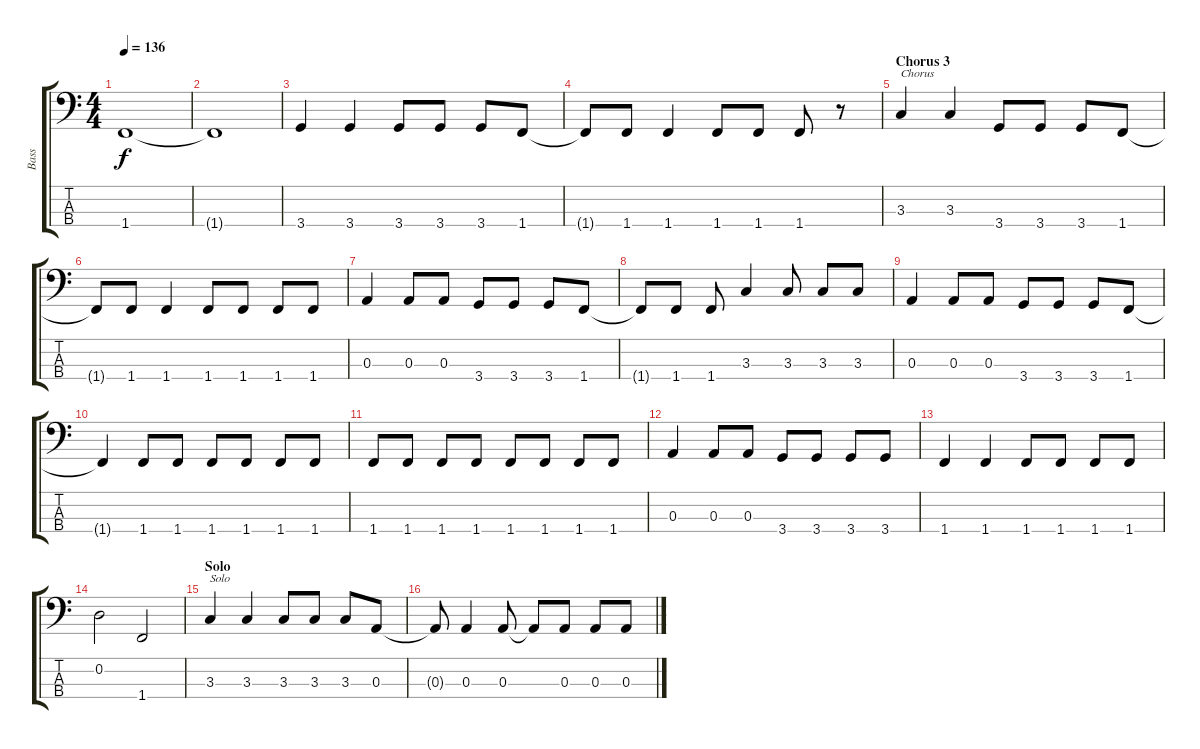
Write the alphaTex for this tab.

\track ("Bass" "Bass") {instrument electricbasspick}
\staff {score tabs}
\tuning (G2 D2 A1 E1) {hide}
\ts (4 4)
\tempo 136
\clef f4
\ks c
1.4.1{dy f} |
1.4{t}.1 |
3.4.4 3.4.4 3.4.8 3.4.8 3.4.8 1.4.8 |
1.4{t}.8 1.4.8 1.4.4 1.4.8 1.4.8 1.4.8 r.8 |
\section ("" "Chorus 3")
3.3.4{txt "Chorus"} 3.3.4 3.4.8 3.4.8 3.4.8 1.4.8 |
1.4{t}.8 1.4.8 1.4.4 1.4.8 1.4.8 1.4.8 1.4.8 |
0.3.4 0.3.8 0.3.8 3.4.8 3.4.8 3.4.8 1.4.8 |
1.4{t}.8 1.4.8 1.4.8 3.3.4 3.3.8 3.3.8 3.3.8 |
0.3.4 0.3.8 0.3.8 3.4.8 3.4.8 3.4.8 1.4.8 |
1.4{t}.4 1.4.8 1.4.8 1.4.8 1.4.8 1.4.8 1.4.8 |
1.4.8 1.4.8 1.4.8 1.4.8 1.4.8 1.4.8 1.4.8 1.4.8 |
0.3.4 0.3.8 0.3.8 3.4.8 3.4.8 3.4.8 3.4.8 |
1.4.4 1.4.4 1.4.8 1.4.8 1.4.8 1.4.8 |
0.2.2 1.4.2 |
\section ("" "Solo")
3.3.4{txt "Solo"} 3.3.4 3.3.8 3.3.8 3.3.8 0.3.8 |
0.3{t}.8 0.3.4 0.3.8 0.3{t}.8 0.3.8 0.3.8 0.3.8
